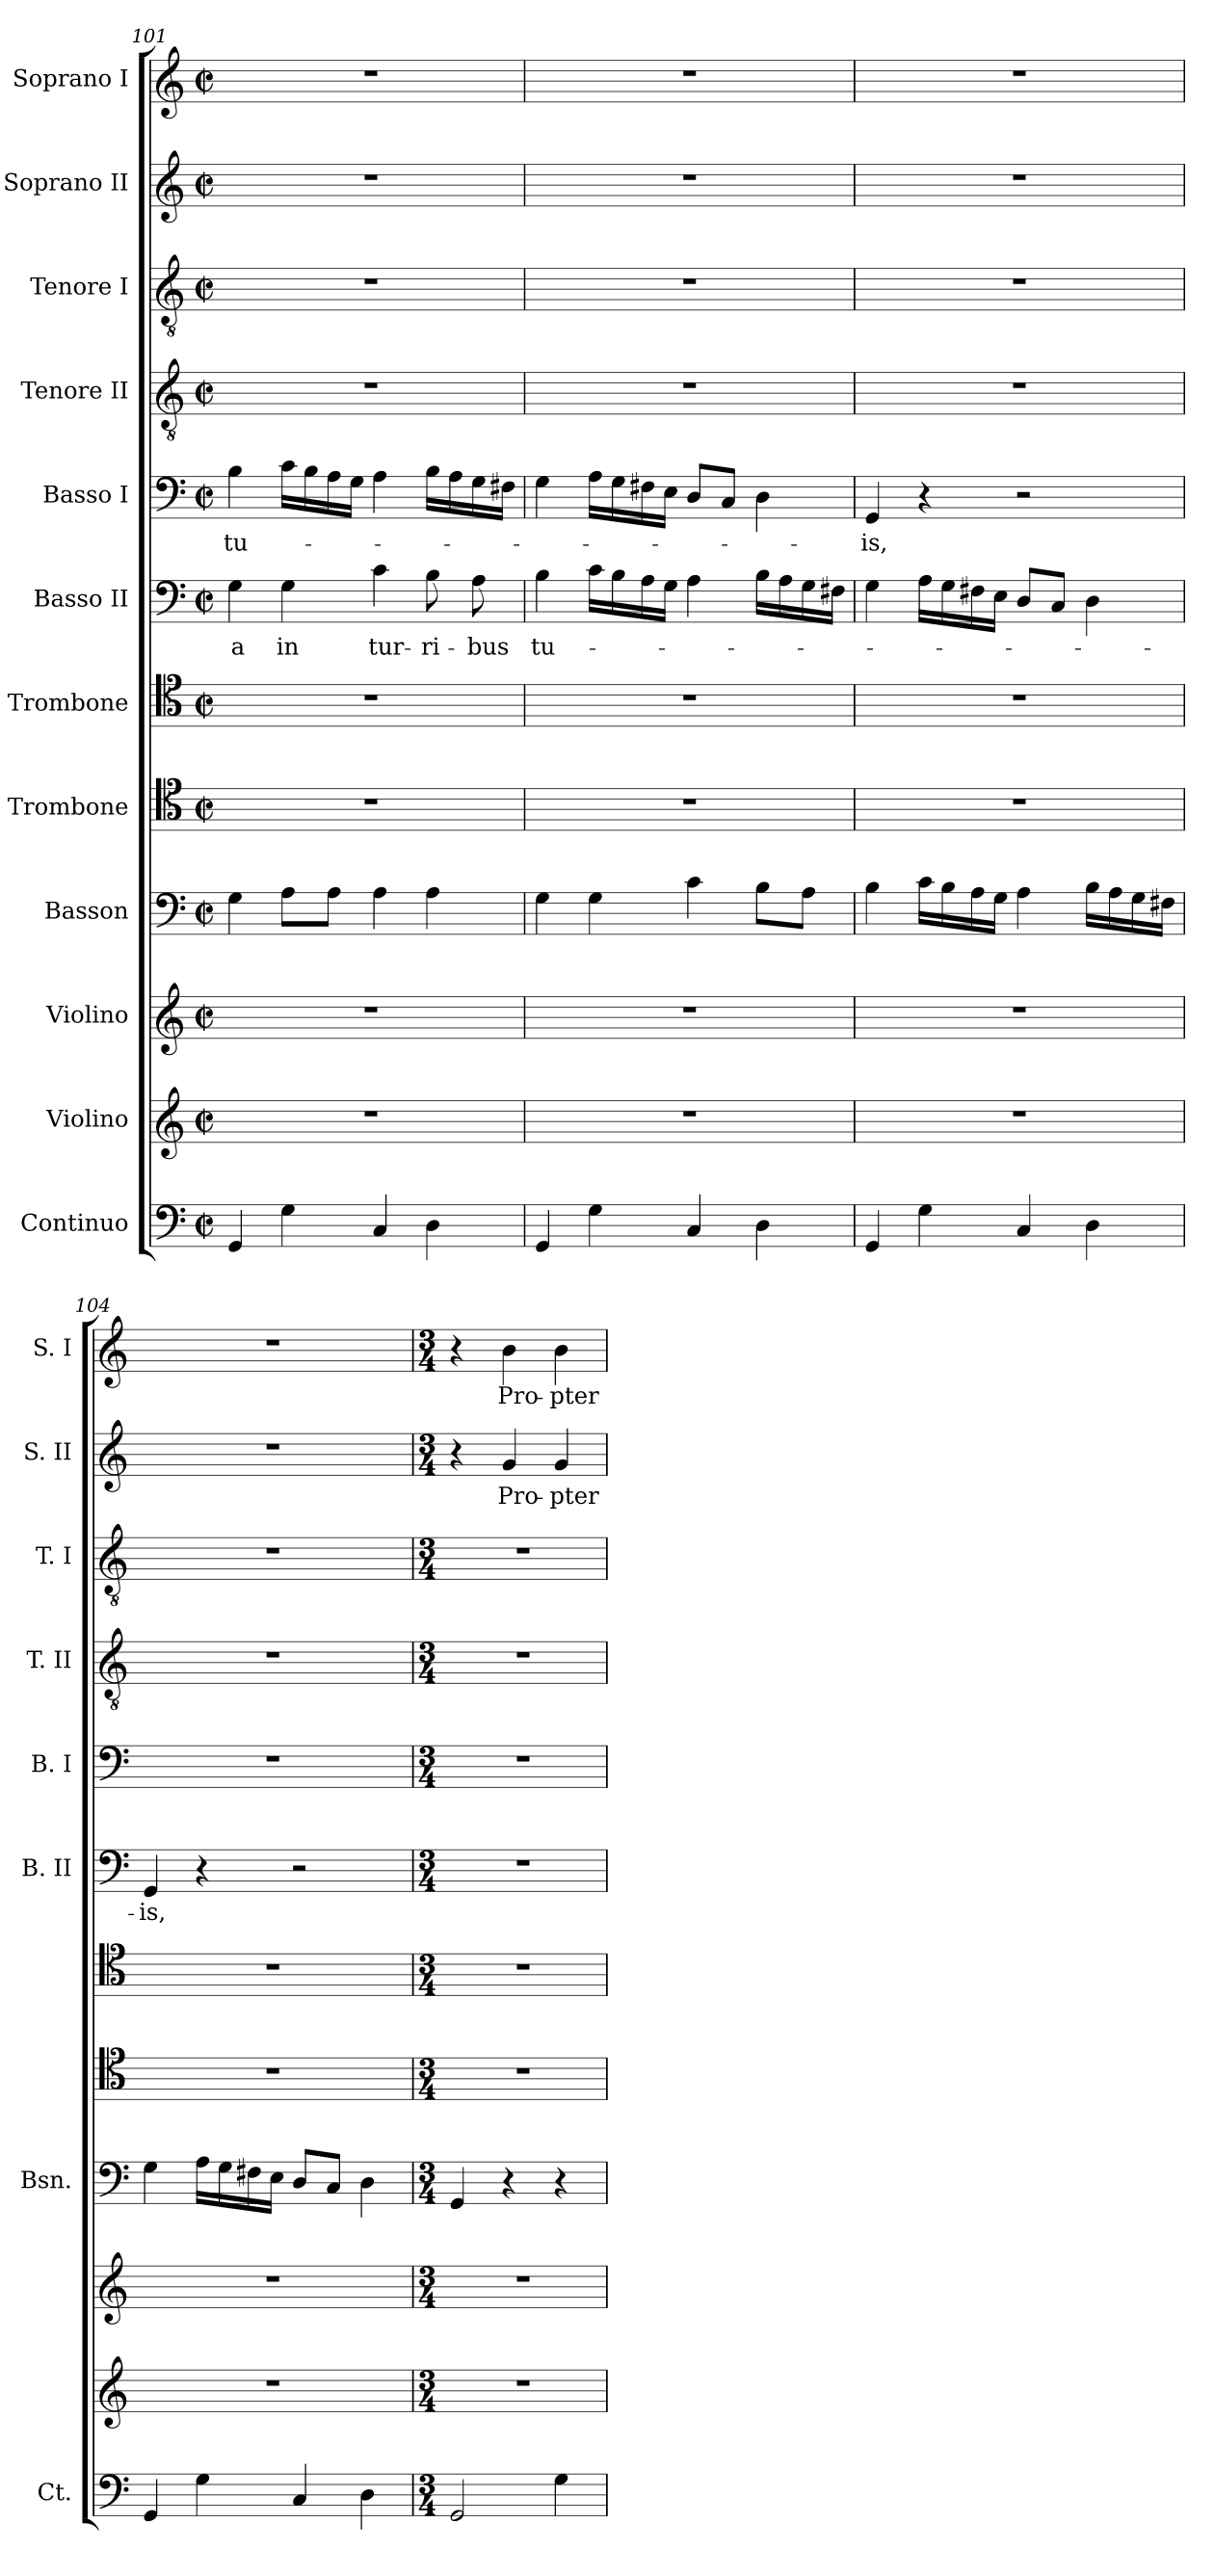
**kern	**kern	**kern	**kern	**kern	**kern	**kern	**text	**kern	**text	**kern	**kern	**kern	**text	**kern	**text
*part12	*part11	*part10	*part9	*part8	*part7	*part6	*part6	*part5	*part5	*part4	*part3	*part2	*part2	*part1	*part1
*staff12	*staff11	*staff10	*staff9	*staff8	*staff7	*staff6	*staff6	*staff5	*staff5	*staff4	*staff3	*staff2	*staff2	*staff1	*staff1
*I"Continuo	*I"Violino	*I"Violino	*I"Basson	*I"Trombone	*I"Trombone	*I"Basso II	*	*I"Basso I	*	*I"Tenore II	*I"Tenore I	*I"Soprano II	*	*I"Soprano I	*
*I'Ct.	*	*	*I'Bsn.	*	*	*I'B. II	*	*I'B. I	*	*I'T. II	*I'T. I	*I'S. II	*	*I'S. I	*
*clefF4	*clefG2	*clefG2	*clefF4	*clefC4	*clefC4	*clefF4	*	*clefF4	*	*clefGv2	*clefGv2	*clefG2	*	*clefG2	*
*k[]	*k[]	*k[]	*k[]	*k[]	*k[]	*k[]	*	*k[]	*	*k[]	*k[]	*k[]	*	*k[]	*
*M2/2	*M2/2	*M2/2	*M2/2	*M2/2	*M2/2	*M2/2	*	*M2/2	*	*M2/2	*M2/2	*M2/2	*	*M2/2	*
*met(c|)	*met(c|)	*met(c|)	*met(c|)	*met(c|)	*met(c|)	*met(c|)	*	*met(c|)	*	*met(c|)	*met(c|)	*met(c|)	*	*met(c|)	*
=101	=101	=101	=101	=101	=101	=101	=101	=101	=101	=101	=101	=101	=101	=101	=101
!	!	!	!	!	!	!	!LO:LY:b	!	!LO:LY:b	!	!	!	!	!	!
4GG/	1r	1r	4G\	1r	1r	4G\	-a	4B\	tu-	1r	1r	1r	.	1r	.
!	!	!	!	!	!	!	!LO:LY:b	!	!	!	!	!	!	!	!
4G\	.	.	8A\L	.	.	4G\	in	16c\LL	.	.	.	.	.	.	.
.	.	.	.	.	.	.	.	16B\	.	.	.	.	.	.	.
.	.	.	8A\J	.	.	.	.	16A\	.	.	.	.	.	.	.
.	.	.	.	.	.	.	.	16G\JJ	.	.	.	.	.	.	.
!	!	!	!	!	!	!	!LO:LY:b	!	!	!	!	!	!	!	!
4C/	.	.	4A\	.	.	4c\	tur-	4A\	.	.	.	.	.	.	.
!	!	!	!	!	!	!	!LO:LY:b	!	!	!	!	!	!	!	!
4D\	.	.	4A\	.	.	8B\	-ri-	16B\LL	.	.	.	.	.	.	.
.	.	.	.	.	.	.	.	16A\	.	.	.	.	.	.	.
!	!	!	!	!	!	!	!LO:LY:b	!	!	!	!	!	!	!	!
.	.	.	.	.	.	8A\	-bus	16G\	.	.	.	.	.	.	.
.	.	.	.	.	.	.	.	16F#X\JJ	.	.	.	.	.	.	.
=102	=102	=102	=102	=102	=102	=102	=102	=102	=102	=102	=102	=102	=102	=102	=102
!	!	!	!	!	!	!	!LO:LY:b	!	!	!	!	!	!	!	!
4GG/	1r	1r	4G\	1r	1r	4B\	tu-	4G\	.	1r	1r	1r	.	1r	.
4G\	.	.	4G\	.	.	16c\LL	.	16A\LL	.	.	.	.	.	.	.
.	.	.	.	.	.	16B\	.	16G\	.	.	.	.	.	.	.
.	.	.	.	.	.	16A\	.	16F#X\	.	.	.	.	.	.	.
.	.	.	.	.	.	16G\JJ	.	16E\JJ	.	.	.	.	.	.	.
4C/	.	.	4c\	.	.	4A\	.	8D/L	.	.	.	.	.	.	.
.	.	.	.	.	.	.	.	8C/J	.	.	.	.	.	.	.
4D\	.	.	8B\L	.	.	16B\LL	.	4D\	.	.	.	.	.	.	.
.	.	.	.	.	.	16A\	.	.	.	.	.	.	.	.	.
.	.	.	8A\J	.	.	16G\	.	.	.	.	.	.	.	.	.
.	.	.	.	.	.	16F#X\JJ	.	.	.	.	.	.	.	.	.
!!LO:PB:g=z
=103	=103	=103	=103	=103	=103	=103	=103	=103	=103	=103	=103	=103	=103	=103	=103
!	!	!	!	!	!	!	!	!	!LO:LY:b	!	!	!	!	!	!
4GG/	1r	1r	4B\	1r	1r	4G\	.	4GG/	is,	1r	1r	1r	.	1r	.
4G\	.	.	16c\LL	.	.	16A\LL	.	4r	.	.	.	.	.	.	.
.	.	.	16B\	.	.	16G\	.	.	.	.	.	.	.	.	.
.	.	.	16A\	.	.	16F#X\	.	.	.	.	.	.	.	.	.
.	.	.	16G\JJ	.	.	16E\JJ	.	.	.	.	.	.	.	.	.
4C/	.	.	4A\	.	.	8D/L	.	2r	.	.	.	.	.	.	.
.	.	.	.	.	.	8C/J	.	.	.	.	.	.	.	.	.
4D\	.	.	16B\LL	.	.	4D\	.	.	.	.	.	.	.	.	.
.	.	.	16A\	.	.	.	.	.	.	.	.	.	.	.	.
.	.	.	16G\	.	.	.	.	.	.	.	.	.	.	.	.
.	.	.	16F#X\JJ	.	.	.	.	.	.	.	.	.	.	.	.
=104	=104	=104	=104	=104	=104	=104	=104	=104	=104	=104	=104	=104	=104	=104	=104
!	!	!	!	!	!	!	!LO:LY:b	!	!	!	!	!	!	!	!
4GG/	1r	1r	4G\	1r	1r	4GG/	is,	1r	.	1r	1r	1r	.	1r	.
4G\	.	.	16A\LL	.	.	4r	.	.	.	.	.	.	.	.	.
.	.	.	16G\	.	.	.	.	.	.	.	.	.	.	.	.
.	.	.	16F#X\	.	.	.	.	.	.	.	.	.	.	.	.
.	.	.	16E\JJ	.	.	.	.	.	.	.	.	.	.	.	.
4C/	.	.	8D/L	.	.	2r	.	.	.	.	.	.	.	.	.
.	.	.	8C/J	.	.	.	.	.	.	.	.	.	.	.	.
4D\	.	.	4D\	.	.	.	.	.	.	.	.	.	.	.	.
=105	=105	=105	=105	=105	=105	=105	=105	=105	=105	=105	=105	=105	=105	=105	=105
*M3/4	*M3/4	*M3/4	*M3/4	*M3/4	*M3/4	*M3/4	*	*M3/4	*	*M3/4	*M3/4	*M3/4	*	*M3/4	*
*	*	*	*	*	*	*	*	*	*	*	*	*	*	*MM168	*
2GG/	2.r	2.r	4GG/	2.r	2.r	2.r	.	2.r	.	2.r	2.r	4r	.	4r	.
!	!	!	!	!	!	!	!	!	!	!	!	!	!LO:LY:b	!	!LO:LY:b
.	.	.	4r	.	.	.	.	.	.	.	.	4g/	Pro-	4b\	Pro-
!	!	!	!	!	!	!	!	!	!	!	!	!	!LO:LY:b	!	!LO:LY:b
4G\	.	.	4r	.	.	.	.	.	.	.	.	4g/	-pter	4b\	-pter
=	=	=	=	=	=	=	=	=	=	=	=	=	=	=	=
*-	*-	*-	*-	*-	*-	*-	*-	*-	*-	*-	*-	*-	*-	*-	*-
